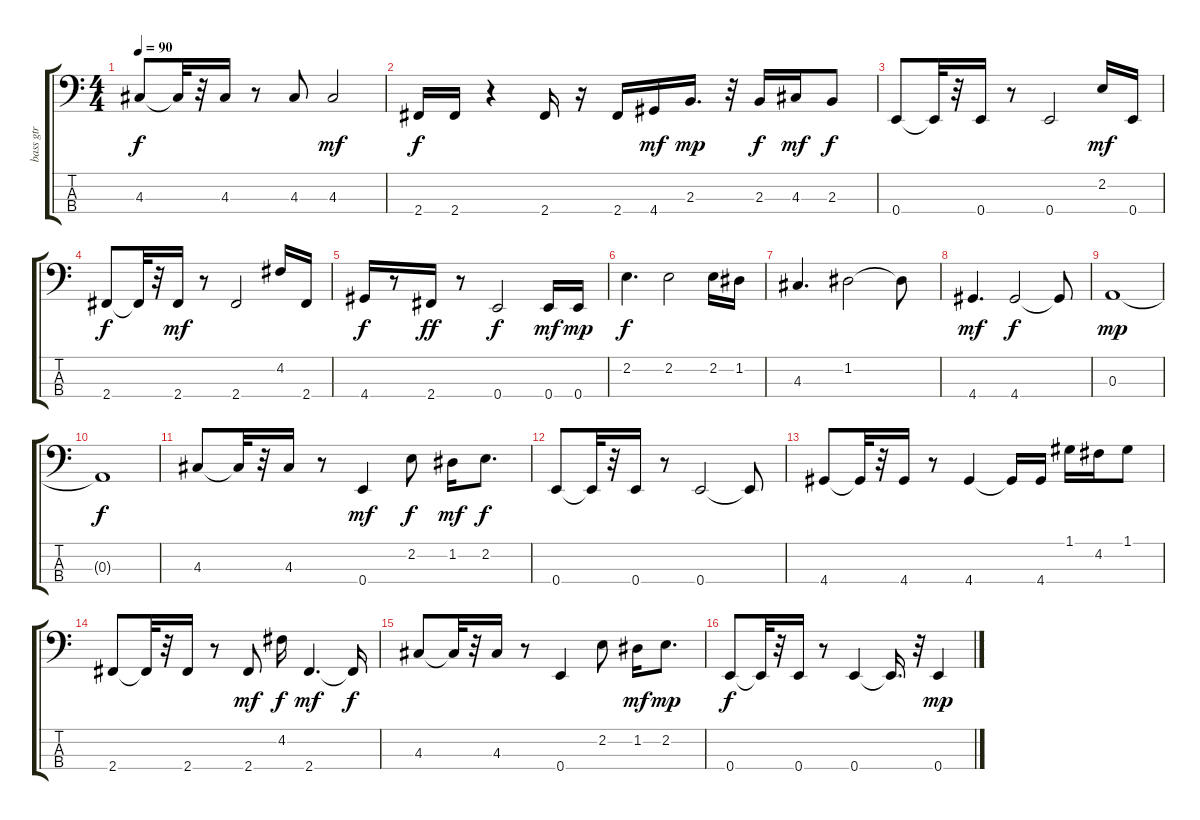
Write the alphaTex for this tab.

\track ("bass gtr" "bass gtr") {instrument electricbassfinger}
\staff {score tabs}
\tuning (G2 D2 A1 E1) {hide}
\ts (4 4)
\tempo 90
\clef f4
\ks c
4.3.8{dy f} 4.3{t}.32 r.32 4.3.16 r.8 4.3.8 4.3.2{dy mf} |
2.4.16{dy f} 2.4.16 r.4 2.4.16 r.16 2.4.16 4.4.16{dy mf} 2.3.16{d dy mp} r.32 2.3.16{dy f} 4.3.16{dy mf} 2.3.8{dy f} |
0.4.8 0.4{t}.32 r.32 0.4.16 r.8 0.4.2 2.2.16{dy mf} 0.4.16 |
2.4.8{dy f} 2.4{t}.32 r.32 2.4.16{dy mf} r.8 2.4.2 4.2.16 2.4.16 |
4.4.16{dy f} r.8 2.4.16{dy ff} r.8 0.4.2{dy f} 0.4.16{dy mf} 0.4.16{dy mp} |
2.2.4{d dy f} 2.2.2 2.2.16 1.2.16 |
4.3.4{d} 1.2.2 1.2{t}.8 |
4.4.4{d dy mf} 4.4.2{dy f} 4.4{t}.8 |
0.3.1{dy mp} |
0.3{t}.1{dy f} |
4.3.8 4.3{t}.32 r.32 4.3.16 r.8 0.4.4{dy mf} 2.2.8{dy f} 1.2.16{dy mf} 2.2.8{d dy f} |
0.4.8 0.4{t}.32 r.32 0.4.16 r.8 0.4.2 0.4{t}.8 |
4.4.8 4.4{t}.32 r.32 4.4.16 r.8 4.4.4 4.4{t}.16 4.4.16 1.1.16 4.2.16 1.1.8 |
2.4.8 2.4{t}.32 r.32 2.4.16 r.8 2.4.8{dy mf} 4.2.16{dy f} 2.4.4{d dy mf} 2.4{t}.16{dy f} |
4.3.8 4.3{t}.32 r.32 4.3.16 r.8 0.4.4 2.2.8 1.2.16{dy mf} 2.2.8{d dy mp} |
0.4.8{dy f} 0.4{t}.32 r.32 0.4.16 r.8 0.4.4 0.4{t}.16{d} r.32 0.4.4{dy mp}
